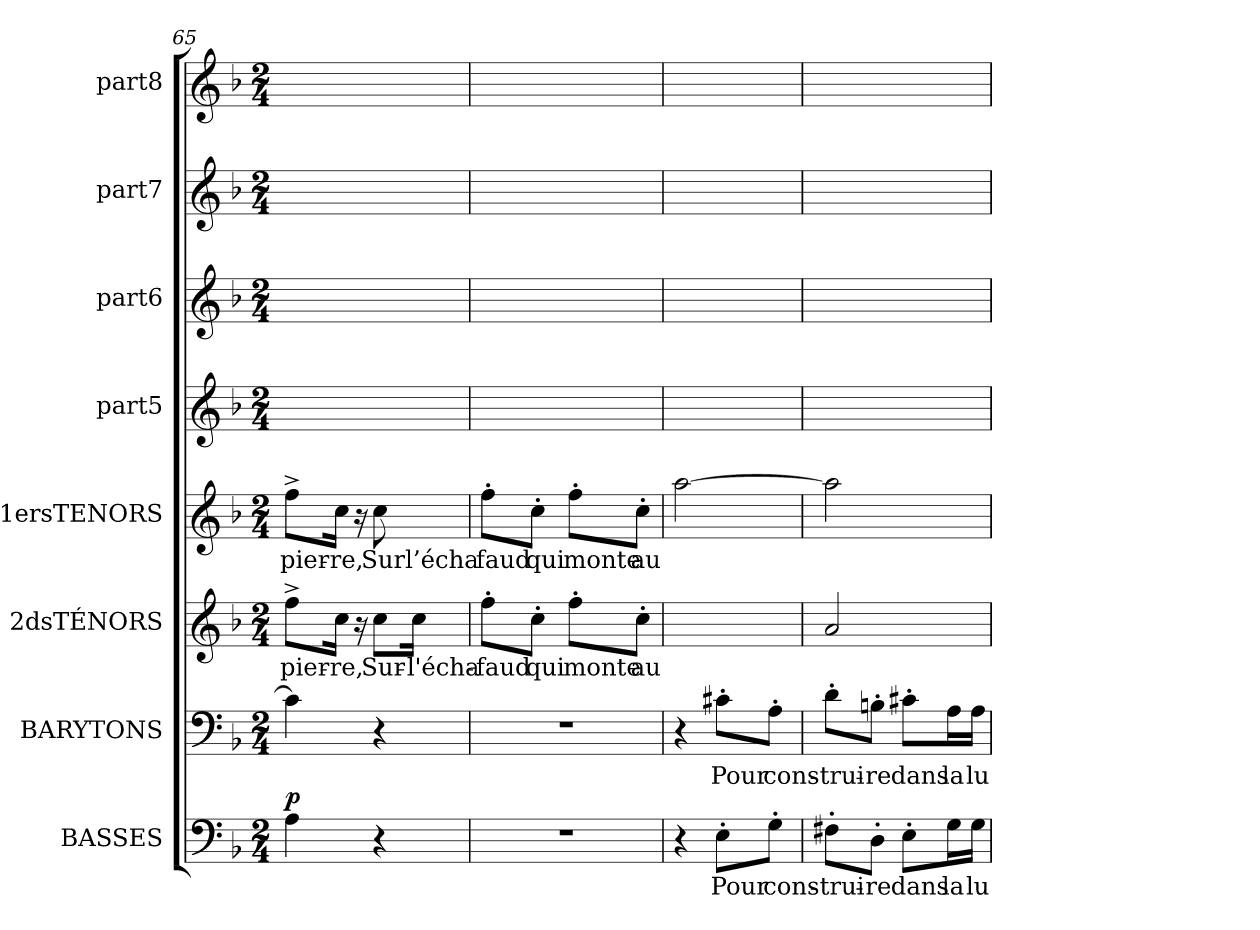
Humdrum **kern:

**kern	**text	**dynam	**kern	**text	**kern	**text	**kern	**text	**kern	**kern	**kern	**kern
*part8	*part8	*part8	*part7	*part7	*part6	*part6	*part5	*part5	*part4	*part3	*part2	*part1
*staff8	*staff8	*staff8	*staff7	*staff7	*staff6	*staff6	*staff5	*staff5	*staff4	*staff3	*staff2	*staff1
*I"BASSES	*	*	*I"BARYTONS	*	*I"2dsTÉNORS	*	*I"1ersTENORS	*	*I"part5	*I"part6	*I"part7	*I"part8
*	*	*	*	*	*	*	*	*	*I'part5	*I'part6	*I'part7	*I'part8
*clefF4	*	*	*clefF4	*	*clefG2	*	*clefG2	*	*clefG2	*clefG2	*clefG2	*clefG2
*k[b-]	*	*	*k[b-]	*	*k[b-]	*	*k[b-]	*	*k[b-]	*k[b-]	*k[b-]	*k[b-]
*M2/4	*	*	*M2/4	*	*M2/4	*	*M2/4	*	*M2/4	*M2/4	*M2/4	*M2/4
=65	=65	=65	=65	=65	=65	=65	=65	=65	=65	=65	=65	=65
!	!	!LO:DY:a	!	!	!	!	!	!	!	!	!	!
4Ai\	.	p	4ci\]	.	8ff^>i\L	pier-	8ff^>i\L	pier-	2ryy	2ryy	2ryy	2ryy
.	.	.	.	.	16cci\Jk	re,	16cci\Jk	re,	.	.	.	.
.	.	.	.	.	16r	.	16r	.	.	.	.	.
4r	.	.	4r	.	8cci\L	Sur-	8cci\	Surl’écha	.	.	.	.
.	.	.	.	.	16cci\Jk	l'écha-	8ryy	.	.	.	.	.
.	.	.	.	.	16ryy	.	.	.	.	.	.	.
=66	=66	=66	=66	=66	=66	=66	=66	=66	=66	=66	=66	=66
2r	.	.	2r	.	8ff'>i\L	faud	8ff'>i\L	faud	2ryy	2ryy	2ryy	2ryy
.	.	.	.	.	8cc'>i\J	qui	8cc'>i\J	qui	.	.	.	.
.	.	.	.	.	8ff'>i\L	monte	8ff'>i\L	monte	.	.	.	.
.	.	.	.	.	8cc'>i\J	au	8cc'>i\J	au	.	.	.	.
!!LO:PB:g=z
=67	=67	=67	=67	=67	=67	=67	=67	=67	=67	=67	=67	=67
4r	.	.	4r	.	2ryy	.	[2aai\	.	2ryy	2ryy	2ryy	2ryy
8E'>i\L	Pour	.	8c#X'>i\L	Pour	.	.	.	.	.	.	.	.
8G'>i\J	cons-	.	8A'>i\J	cons-	.	.	.	.	.	.	.	.
=68	=68	=68	=68	=68	=68	=68	=68	=68	=68	=68	=68	=68
8F#X'>i\L	trui-	.	8d'>i\L	trui-	2ai/	.	2aai\]	.	2ryy	2ryy	2ryy	2ryy
8D'>i\J	re	.	8Bn'>i\J	re	.	.	.	.	.	.	.	.
8E'>i\L	dans	.	8c#X'>i\L	dans	.	.	.	.	.	.	.	.
16Gi\L	la	.	16Ai\L	la	.	.	.	.	.	.	.	.
16Gi\JJ	lu-	.	16Ai\JJ	lu-	.	.	.	.	.	.	.	.
=	=	=	=	=	=	=	=	=	=	=	=	=
*-	*-	*-	*-	*-	*-	*-	*-	*-	*-	*-	*-	*-
